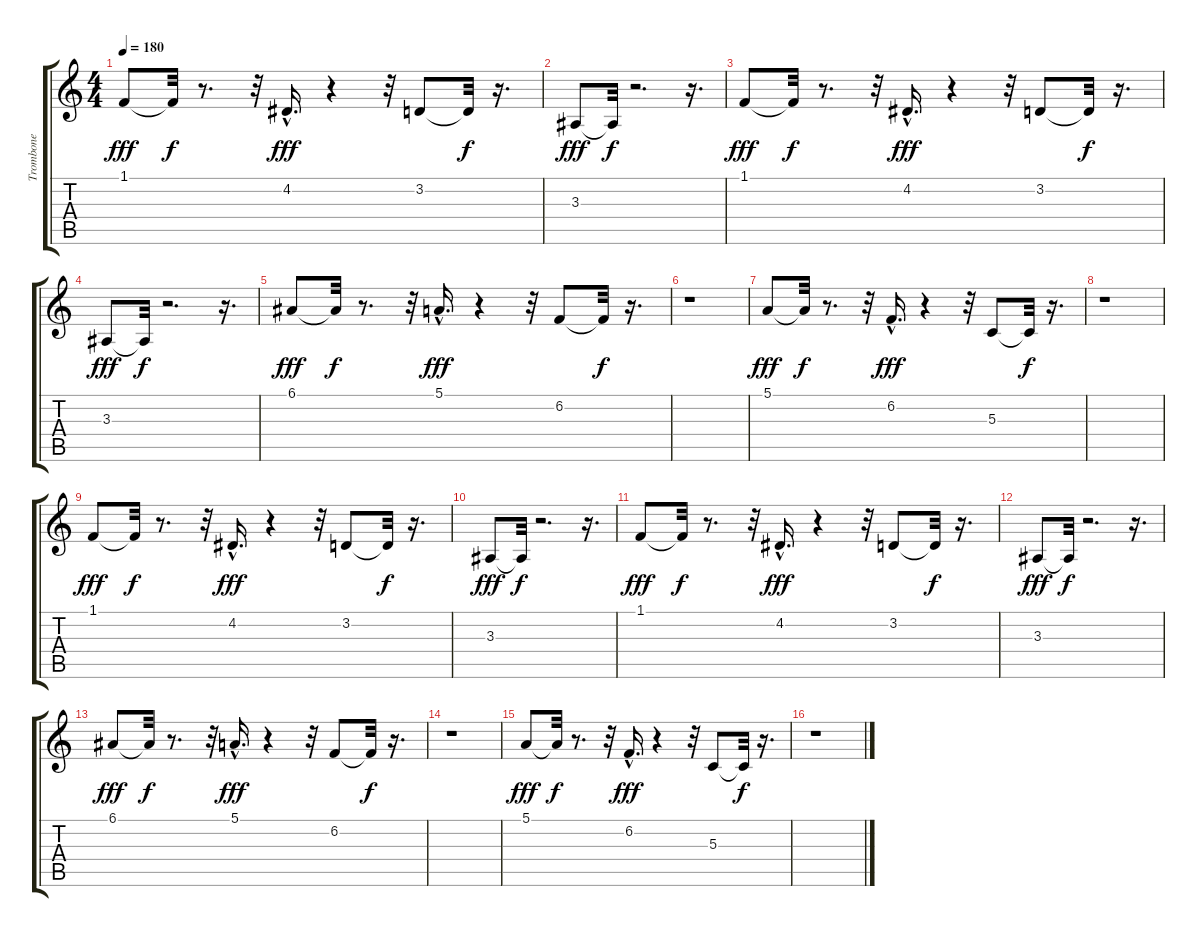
\track ("Trombone" "Trombone") {instrument trombone}
\staff {score tabs}
\tuning (E4 B3 G3 D3 A2 E2) {hide}
\ts (4 4)
\tempo 180
\clef g2
\ks c
1.1.8{dy fff} 1.1{t}.32{dy f} r.8{d} r.32 4.2{hac}.16{d dy fff} r.4 r.32 3.2.8 3.2{t}.32{dy f} r.16{d} |
3.3.8{dy fff} 3.3{t}.32{dy f} r.2{d} r.16{d} |
1.1.8{dy fff} 1.1{t}.32{dy f} r.8{d} r.32 4.2{hac}.16{d dy fff} r.4 r.32 3.2.8 3.2{t}.32{dy f} r.16{d} |
3.3.8{dy fff} 3.3{t}.32{dy f} r.2{d} r.16{d} |
6.1.8{dy fff} 6.1{t}.32{dy f} r.8{d} r.32 5.1{hac}.16{d dy fff} r.4 r.32 6.2.8 6.2{t}.32{dy f} r.16{d} |
r.1 |
5.1.8{dy fff} 5.1{t}.32{dy f} r.8{d} r.32 6.2{hac}.16{d dy fff} r.4 r.32 5.3.8 5.3{t}.32{dy f} r.16{d} |
r.1 |
1.1.8{dy fff} 1.1{t}.32{dy f} r.8{d} r.32 4.2{hac}.16{d dy fff} r.4 r.32 3.2.8 3.2{t}.32{dy f} r.16{d} |
3.3.8{dy fff} 3.3{t}.32{dy f} r.2{d} r.16{d} |
1.1.8{dy fff} 1.1{t}.32{dy f} r.8{d} r.32 4.2{hac}.16{d dy fff} r.4 r.32 3.2.8 3.2{t}.32{dy f} r.16{d} |
3.3.8{dy fff} 3.3{t}.32{dy f} r.2{d} r.16{d} |
6.1.8{dy fff} 6.1{t}.32{dy f} r.8{d} r.32 5.1{hac}.16{d dy fff} r.4 r.32 6.2.8 6.2{t}.32{dy f} r.16{d} |
r.1 |
5.1.8{dy fff} 5.1{t}.32{dy f} r.8{d} r.32 6.2{hac}.16{d dy fff} r.4 r.32 5.3.8 5.3{t}.32{dy f} r.16{d} |
r.1
